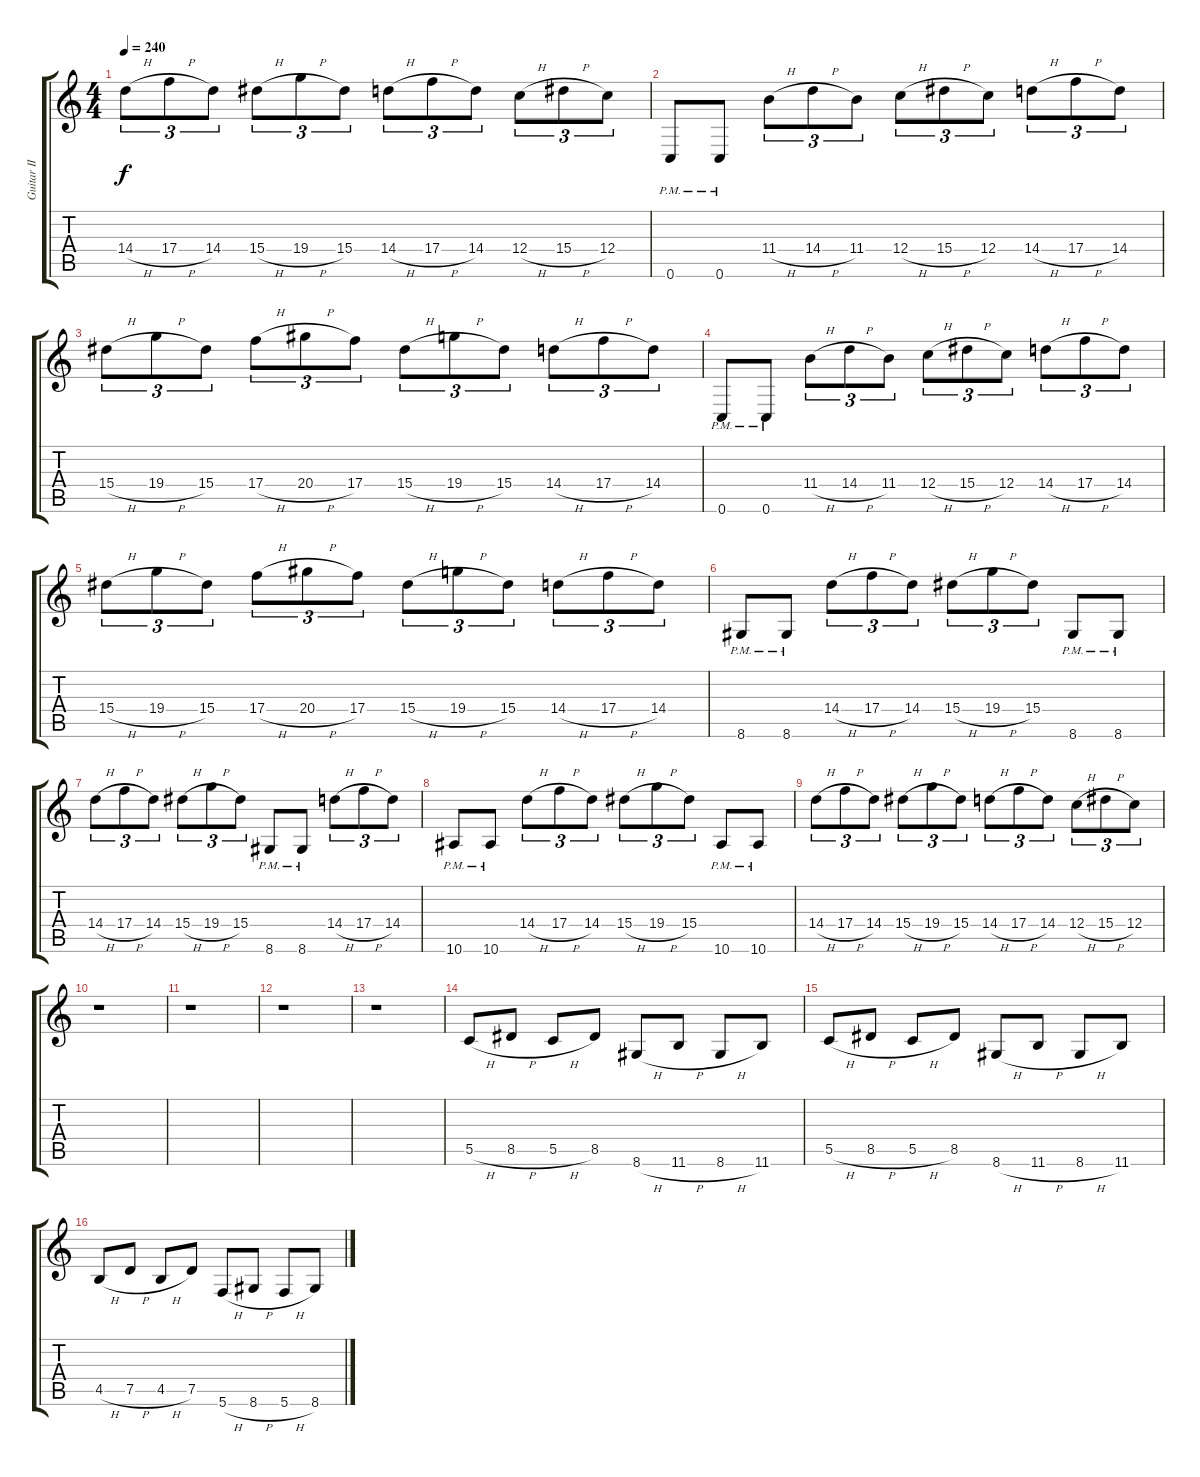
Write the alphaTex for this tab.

\track ("Guitar II" "Guitar II") {instrument distortionguitar}
\staff {score tabs}
\tuning (D4 A3 F3 C3 G2 C2) {hide}
\ts (4 4)
\tempo 240
\clef g2
\ks c
14.4{h}.8{tu (3 2) dy f} 17.4{h}.8{tu (3 2)} 14.4.8{tu (3 2)} 15.4{h}.8{tu (3 2)} 19.4{h}.8{tu (3 2)} 15.4.8{tu (3 2)} 14.4{h}.8{tu (3 2)} 17.4{h}.8{tu (3 2)} 14.4.8{tu (3 2)} 12.4{h}.8{tu (3 2)} 15.4{h}.8{tu (3 2)} 12.4.8{tu (3 2)} |
0.6{pm}.8 0.6{pm}.8 11.4{h}.8{tu (3 2)} 14.4{h}.8{tu (3 2)} 11.4.8{tu (3 2)} 12.4{h}.8{tu (3 2)} 15.4{h}.8{tu (3 2)} 12.4.8{tu (3 2)} 14.4{h}.8{tu (3 2)} 17.4{h}.8{tu (3 2)} 14.4.8{tu (3 2)} |
15.4{h}.8{tu (3 2)} 19.4{h}.8{tu (3 2)} 15.4.8{tu (3 2)} 17.4{h}.8{tu (3 2)} 20.4{h}.8{tu (3 2)} 17.4.8{tu (3 2)} 15.4{h}.8{tu (3 2)} 19.4{h}.8{tu (3 2)} 15.4.8{tu (3 2)} 14.4{h}.8{tu (3 2)} 17.4{h}.8{tu (3 2)} 14.4.8{tu (3 2)} |
0.6{pm}.8 0.6{pm}.8 11.4{h}.8{tu (3 2)} 14.4{h}.8{tu (3 2)} 11.4.8{tu (3 2)} 12.4{h}.8{tu (3 2)} 15.4{h}.8{tu (3 2)} 12.4.8{tu (3 2)} 14.4{h}.8{tu (3 2)} 17.4{h}.8{tu (3 2)} 14.4.8{tu (3 2)} |
15.4{h}.8{tu (3 2)} 19.4{h}.8{tu (3 2)} 15.4.8{tu (3 2)} 17.4{h}.8{tu (3 2)} 20.4{h}.8{tu (3 2)} 17.4.8{tu (3 2)} 15.4{h}.8{tu (3 2)} 19.4{h}.8{tu (3 2)} 15.4.8{tu (3 2)} 14.4{h}.8{tu (3 2)} 17.4{h}.8{tu (3 2)} 14.4.8{tu (3 2)} |
8.6{pm}.8 8.6{pm}.8 14.4{h}.8{tu (3 2)} 17.4{h}.8{tu (3 2)} 14.4.8{tu (3 2)} 15.4{h}.8{tu (3 2)} 19.4{h}.8{tu (3 2)} 15.4.8{tu (3 2)} 8.6{pm}.8 8.6{pm}.8 |
14.4{h}.8{tu (3 2)} 17.4{h}.8{tu (3 2)} 14.4.8{tu (3 2)} 15.4{h}.8{tu (3 2)} 19.4{h}.8{tu (3 2)} 15.4.8{tu (3 2)} 8.6{pm}.8 8.6{pm}.8 14.4{h}.8{tu (3 2)} 17.4{h}.8{tu (3 2)} 14.4.8{tu (3 2)} |
10.6{pm}.8 10.6{pm}.8 14.4{h}.8{tu (3 2)} 17.4{h}.8{tu (3 2)} 14.4.8{tu (3 2)} 15.4{h}.8{tu (3 2)} 19.4{h}.8{tu (3 2)} 15.4.8{tu (3 2)} 10.6{pm}.8 10.6{pm}.8 |
14.4{h}.8{tu (3 2)} 17.4{h}.8{tu (3 2)} 14.4.8{tu (3 2)} 15.4{h}.8{tu (3 2)} 19.4{h}.8{tu (3 2)} 15.4.8{tu (3 2)} 14.4{h}.8{tu (3 2)} 17.4{h}.8{tu (3 2)} 14.4.8{tu (3 2)} 12.4{h}.8{tu (3 2)} 15.4{h}.8{tu (3 2)} 12.4.8{tu (3 2)} |
r.1 |
r.1 |
r.1 |
r.1 |
5.5{h}.8 8.5{h}.8 5.5{h}.8 8.5.8 8.6{h}.8 11.6{h}.8 8.6{h}.8 11.6.8 |
5.5{h}.8 8.5{h}.8 5.5{h}.8 8.5.8 8.6{h}.8 11.6{h}.8 8.6{h}.8 11.6.8 |
4.5{h}.8 7.5{h}.8 4.5{h}.8 7.5.8 5.6{h}.8 8.6{h}.8 5.6{h}.8 8.6.8
